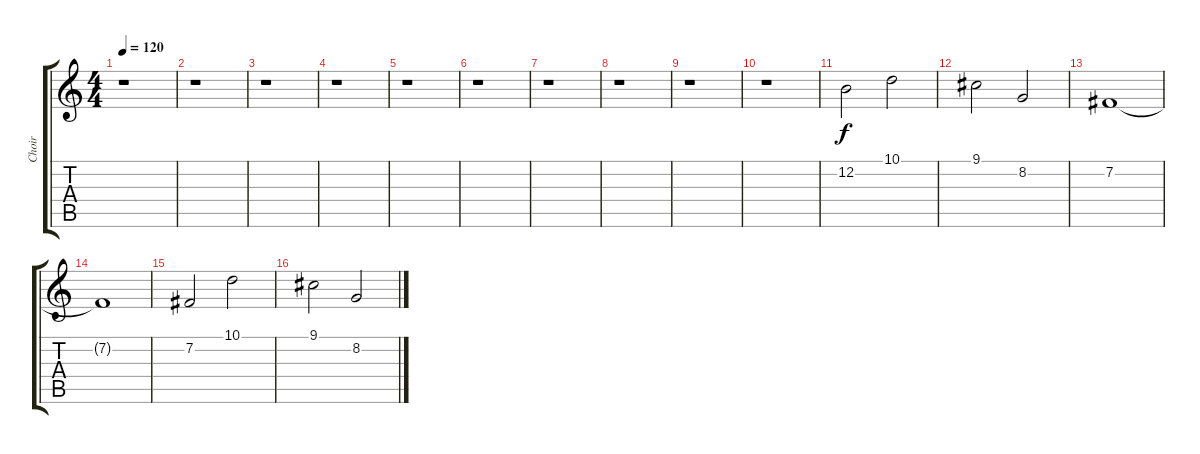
\track ("Choir" "Choir") {instrument choiraahs}
\staff {score tabs}
\tuning (E4 B3 G3 D3 A2 E2) {hide}
\ts (4 4)
\tempo 120
\clef g2
\ks c
r.1{dy f instrument choiraahs} |
r.1 |
r.1 |
r.1 |
r.1 |
r.1 |
r.1 |
r.1 |
r.1 |
r.1 |
12.2.2 10.1.2 |
9.1.2 8.2.2 |
7.2.1 |
7.2{t}.1 |
7.2.2 10.1.2 |
9.1.2 8.2.2
